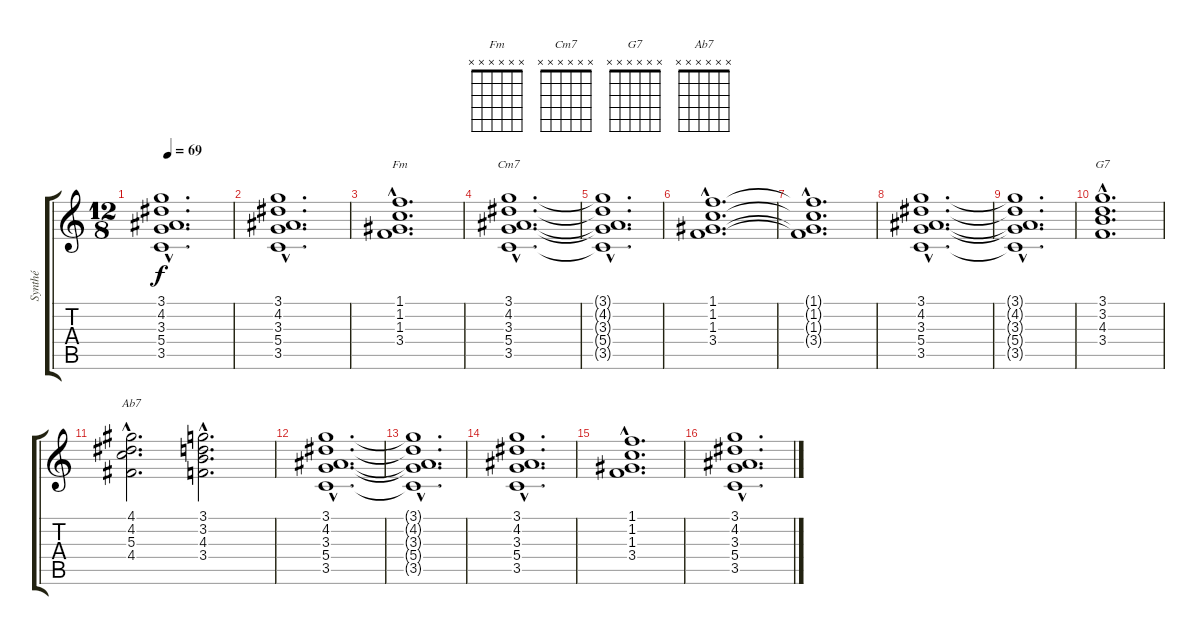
\track ("Synthé" "Synthé") {instrument percussiveorgan}
\staff {score tabs}
\tuning (E5 B4 G4 D4 A3 E3) {hide}
\chord ("Fm" x x x x x x) {firstfret 0}
\chord ("Cm7" x x x x x x) {firstfret 0}
\chord ("G7" x x x x x x) {firstfret 0}
\chord ("Ab7" x x x x x x) {firstfret 0}
\ts (12 8)
\tempo 69
\clef g2
\ks c
(3.1{hac t} 4.2{hac t} 3.3{hac t} 5.4{hac t} 3.5{hac t}).1{d dy f} |
(3.1{hac} 4.2{hac} 3.3{hac} 5.4{hac} 3.5{hac}).1{d} |
(1.1{hac} 1.2{hac} 1.3{hac} 3.4{hac}).1{d ch "Fm"} |
(3.1{hac} 4.2{hac} 3.3{hac} 5.4{hac} 3.5{hac}).1{d ch "Cm7"} |
(3.1{hac t} 4.2{hac t} 3.3{hac t} 5.4{hac t} 3.5{hac t}).1{d} |
(1.1{hac} 1.2{hac} 1.3{hac} 3.4{hac}).1{d} |
(1.1{hac t} 1.2{hac t} 1.3{hac t} 3.4{hac t}).1{d} |
(3.1{hac} 4.2{hac} 3.3{hac} 5.4{hac} 3.5{hac}).1{d} |
(3.1{hac t} 4.2{hac t} 3.3{hac t} 5.4{hac t} 3.5{hac t}).1{d} |
(3.1{hac} 3.2{hac} 4.3{hac} 3.4{hac}).1{d ch "G7"} |
(4.1{hac} 4.2{hac} 5.3{hac} 4.4{hac}).2{d ch "Ab7"} (3.1{hac} 3.2{hac} 4.3{hac} 3.4{hac}).2{d} |
(3.1{hac} 4.2{hac} 3.3{hac} 5.4{hac} 3.5{hac}).1{d} |
(3.1{hac t} 4.2{hac t} 3.3{hac t} 5.4{hac t} 3.5{hac t}).1{d} |
(3.1{hac} 4.2{hac} 3.3{hac} 5.4{hac} 3.5{hac}).1{d} |
(1.1{hac} 1.2{hac} 1.3{hac} 3.4{hac}).1{d} |
(3.1{hac} 4.2{hac} 3.3{hac} 5.4{hac} 3.5{hac}).1{d}
